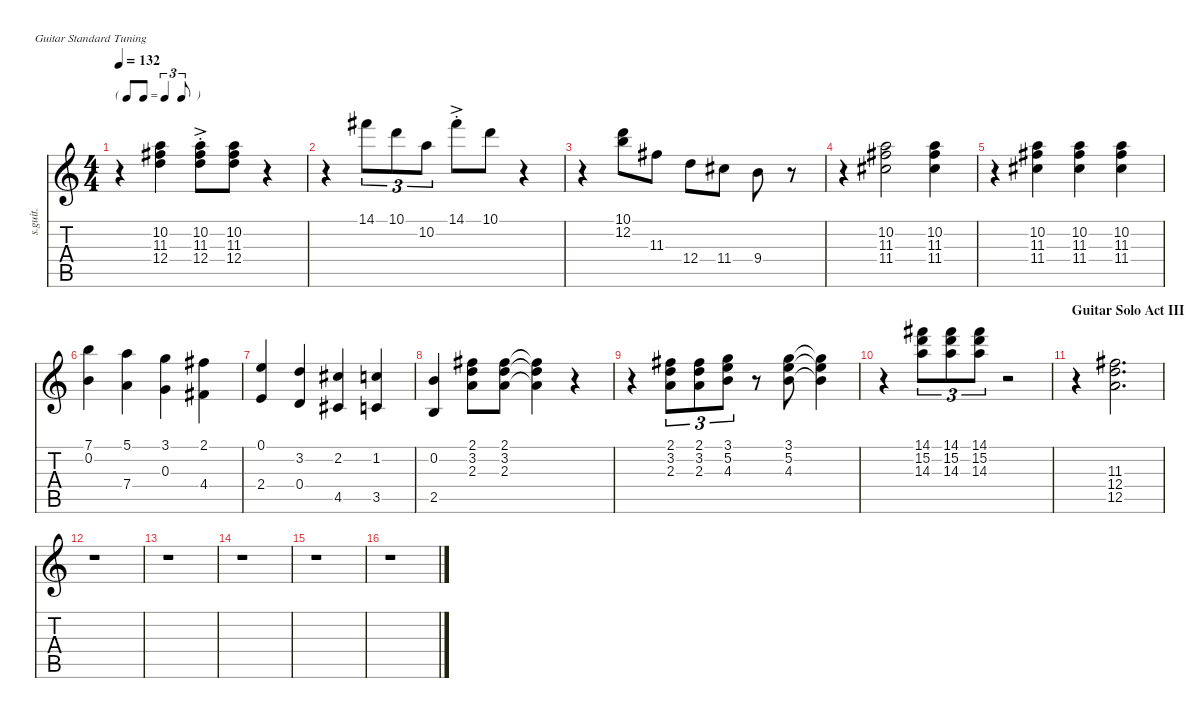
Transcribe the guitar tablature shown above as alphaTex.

\defaultSystemsLayout 4
\hideDynamics
\bracketExtendMode nobrackets
\track ("Richard Wright | Wurlitzer EP-200 | Electric Piano" "s.guit.") {instrument electricpiano1}
\staff {score tabs}
\tuning (E4 B3 G3 D3 A2 E2)
\displaytranspose 12
\ts (4 4)
\tf triplet8th
\tempo 132
\clef g2
\ks c
r.4{dy fff} (10.2 11.3{acc #} 12.4).4{dy ff} (10.2{ac st} 11.3{ac st acc #} 12.4{ac st}).8{dy pp} (10.2 11.3{acc #} 12.4).8{dy f} r.4 |
r.4 14.1{acc #}.8{tu (3 2) dy ff} 10.1.8{tu (3 2) dy fff} 10.2.8{tu (3 2)} 14.1{ac st acc #}.8{dy p} 10.1.8{dy ff} r.4 |
r.4 (10.1 12.2).8 11.3{acc #}.8 12.4.8{dy fff} 11.4{acc #}.8{dy ff} 9.4.8 r.8 |
r.4 (10.2 11.3{acc #} 11.4{acc #}).2{dy fff} (10.2 11.3{acc #} 11.4{acc #}).4{dy ff} |
r.4 (10.2 11.3{acc #} 11.4{acc #}).4{dy fff} (10.2 11.3{acc #} 11.4{acc #}).4 (10.2 11.3{acc #} 11.4{acc #}).4 |
(7.1 0.2).4 (5.1 7.4).4 (3.1 0.3).4 (2.1{acc #} 4.4{acc #}).4{dy ff} |
(0.1 2.4).4{dy fff} (3.2 0.4).4{dy ff} (2.2{acc #} 4.5{acc #}).4 (1.2 3.5).4{dy fff} |
(0.2 2.5).4{dy ff} (2.1{acc #} 3.2 2.3).8{dy f} (2.1{acc #} 3.2 2.3).8 (2.1{t acc #} 3.2{t} 2.3{t}).4 r.4 |
r.4 (2.1{acc #} 3.2 2.3).8{tu (3 2) dy ff} (2.1{acc #} 3.2 2.3).8{tu (3 2)} (3.1 5.2 4.3).8{tu (3 2)} r.8 (3.1 5.2 4.3).8 (3.1{t} 5.2{t} 4.3{t}).4{dy f} |
r.4 (14.1{acc #} 15.2 14.3).8{tu (3 2) dy ff} (14.1{acc #} 15.2 14.3).8{tu (3 2)} (14.1{acc #} 15.2 14.3).8{tu (3 2) dy f} r.2 |
\section ("" "Guitar Solo Act III")
r.4 (11.3{acc #} 12.4 12.5).2{d dy ff} |
r.1 |
r.1 |
r.1 |
r.1 |
r.1
